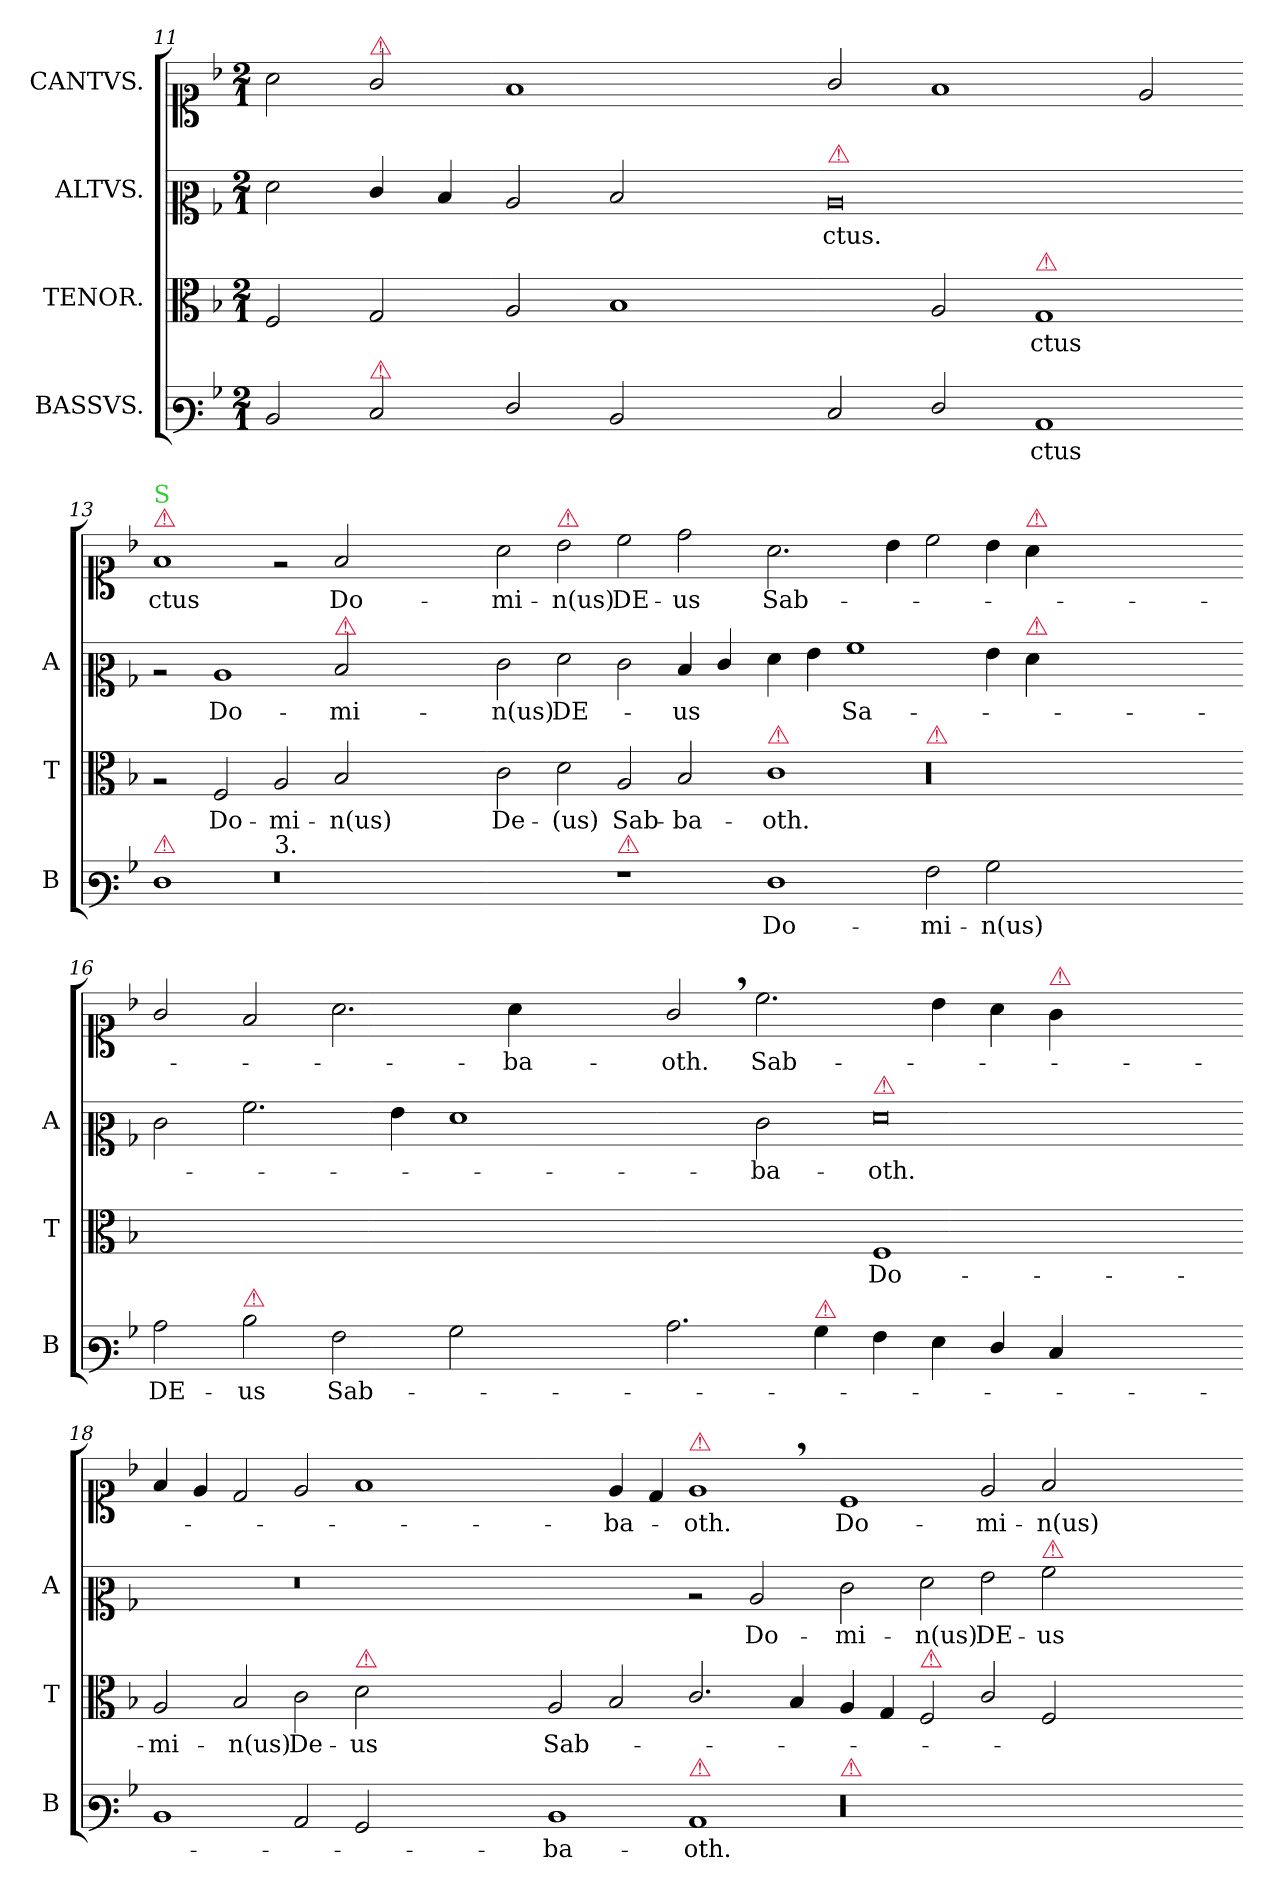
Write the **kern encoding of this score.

**kern	**text	**kern	**text	**kern	**text	**kern	**text
*part4	*part4	*part3	*part3	*part2	*part2	*part1	*part1
*staff4	*staff4	*staff3	*staff3	*staff2	*staff2	*staff1	*staff1
*I"BASSVS.	*	*I"TENOR.	*	*I"ALTVS.	*	*I"CANTVS.	*
*I'B	*	*I'T	*	*I'A	*	*	*
*clefF3	*	*clefC3	*	*clefC2	*	*clefC1	*
*k[b-]	*	*k[b-]	*	*k[b-]	*	*k[b-]	*
*M2/1	*	*M2/1	*	*M2/1	*	*M2/1	*
=11	=11	=11	=11	=11	=11	=11	=11
2D/	.	2F/	.	2f\	.	2a\	.
!	!	!	!	!	!	!LO:TX:a:color=crimson:t=⚠	!
!LO:TX:a:color=crimson:t=⚠	!	!	!	!	!	!	!
2E/	.	2G/	.	4e/	.	2g/	.
.	.	.	.	4d/	.	.	.
2F/	.	2A/	.	2c/	.	1f	.
2D/	.	1B-	.	2d/	.	.	.
2ryy	.	.	.	2ryy	.	2ryy	.
=12-	=12-	=12-	=12-	=12-	=12-	=12-	=12-
!	!	!	!	!LO:TX:a:color=crimson:t=⚠	!	!	!
2E/	.	2ryy	.	0c	-ctus.	2g/	.
2F/	.	2A/	.	.	.	1f	.
!	!	!LO:TX:a:color=crimson:t=⚠	!	!	!	!	!
!	!LO:LY:i	!	!	!	!	!	!
1C	-ctus	1G	-ctus	.	.	.	.
.	.	.	.	.	.	2e/	.
=13-	=13-	=13-	=13-	=13-	=13-	=13-	=13-
!	!	!	!	!	!	!LO:TX:a:color=crimson:t=⚠	!
!	!	!	!	!	!	!LO:TX:a:color=limegreen:t=S	!
!LO:TX:a:color=crimson:t=⚠	!	!	!	!	!	!	!
1F	.	2rA	.	2rc	.	1f	-ctus
.	.	2F/	Do-	1c	Do-	.	.
!LO:TX:a:t=3.	!	!	!	!	!	!	!
0r	.	2A/	-mi-	.	.	2re	.
!	!	!	!	!LO:TX:a:color=crimson:t=⚠	!	!	!
.	.	2B-/	-n(us)	2d/	-mi-	2f/	Do-
.	.	1ryy	.	1ryy	.	1ryy	.
=14-	=14-	=14-	=14-	=14-	=14-	=14-	=14-
1ryy	.	2c\	De-	2e\	-n(us)	2a\	-mi-
!	!	!	!	!	!	!LO:TX:a:color=crimson:t=⚠	!
.	.	2d\	-(us)	2f\	DE-	2b-\	-n(us)
!LO:TX:a:color=crimson:t=⚠	!	!	!	!	!	!	!
1r	.	2A/	Sab-	2e\	.	2cc\	DE-
.	.	2B-/	-ba-	4d/	-us	2dd\	-us
.	.	.	.	4e/	.	.	.
=15-	=15-	=15-	=15-	=15-	=15-	=15-	=15-
!	!	!LO:TX:a:color=crimson:t=⚠	!	!	!	!	!
1F	Do-	1c	-oth.	4f\	.	2.a\	Sab-
.	.	.	.	4g\	.	.	.
.	.	.	.	1a	Sa-	.	.
.	.	.	.	.	.	4b-\	.
!	!	!LO:TX:a:color=crimson:t=⚠	!	!	!	!	!
2A\	-mi-	00r	.	.	.	2cc\	.
2B-\	-n(us)	.	.	4g\	.	4b-\	.
!	!	!	!	!	!	!LO:TX:a:color=crimson:t=⚠	!
!	!	!	!	!LO:TX:a:color=crimson:t=⚠	!	!	!
.	.	.	.	4f\	.	4a\	.
0.ryy	.	.	.	0.ryy	.	0.ryy	.
=16-	=16-	=16-	=16-	=16-	=16-	=16-	=16-
2c\	DE-	0ryy	.	2e\	.	2g/	.
!LO:TX:a:color=crimson:t=⚠	!	!	!	!	!	!	!
2d\	-us	.	.	2.a\	.	2f/	.
2A\	Sab-	.	.	.	.	2.a\	.
.	.	.	.	4g\	.	.	.
2B-\	.	.	.	1f	.	.	.
.	.	.	.	.	.	4a\	-ba-
2ryy	.	2ryy	.	.	.	2ryy	.
=17-	=17-	=17-	=17-	=17-	=17-	=17-	=17-
2.c\	.	1ryy	.	2ryy	.	2g,/	-oth.
.	.	.	.	2e\	-ba-	2.cc\	Sab-
!LO:TX:a:color=crimson:t=⚠	!	!	!	!	!	!	!
4B-\	.	.	.	.	.	.	.
!	!	!	!	!LO:TX:a:color=crimson:t=⚠	!	!	!
4A\	.	1F	Do-	0f	-oth.	.	.
4G\	.	.	.	.	.	4b-\	.
4F/	.	.	.	.	.	4a\	.
!	!	!	!	!	!	!LO:TX:a:color=crimson:t=⚠	!
4E/	.	.	.	.	.	4g\	.
1ryy	.	1ryy	.	.	.	1ryy	.
=18-	=18-	=18-	=18-	=18-	=18-	=18-	=18-
1D	.	2A/	-mi-	1ryy	.	4f/	.
.	.	.	.	.	.	4e/	.
.	.	2B-/	-n(us)	.	.	2d/	.
2C/	.	2c\	De-	0r	.	2e/	.
!	!	!LO:TX:a:color=crimson:t=⚠	!	!	!	!	!
2BB-/	.	2d\	-us	.	.	1f	.
1ryy	.	1ryy	.	.	.	.	.
.	.	.	.	.	.	2ryy	.
=19-	=19-	=19-	=19-	=19-	=19-	=19-	=19-
1D	-ba-	2A/	Sab-	1ryy	.	2ryy	.
.	.	2B-/	.	.	.	4e/	-ba-
.	.	.	.	.	.	4d/	.
!	!	!	!	!	!	!LO:TX:a:color=crimson:t=⚠	!
!LO:TX:a:color=crimson:t=⚠	!	!	!	!	!	!	!
1C	-oth.	2.c/	.	2rc	.	1e,<	-oth.
.	.	.	.	2c/	Do-	.	.
.	.	4B-/	.	.	.	.	.
=20-	=20-	=20-	=20-	=20-	=20-	=20-	=20-
!LO:TX:a:color=crimson:t=⚠	!	!	!	!	!	!	!
00r	.	4A/	.	2e\	-mi-	1c	Do-
.	.	4G/	.	.	.	.	.
!	!	!LO:TX:a:color=crimson:t=⚠	!	!	!	!	!
.	.	2F/	.	2f\	-n(us)	.	.
.	.	2c/	.	2g\	DE-	2e/	-mi-
!	!	!	!	!LO:TX:a:color=crimson:t=⚠	!	!	!
.	.	2F/	.	2a\	-us	2f/	-n(us)
.	.	0ryy	.	0ryy	.	0ryy	.
=-	=-	=-	=-	=-	=-	=-	=-
*-	*-	*-	*-	*-	*-	*-	*-
